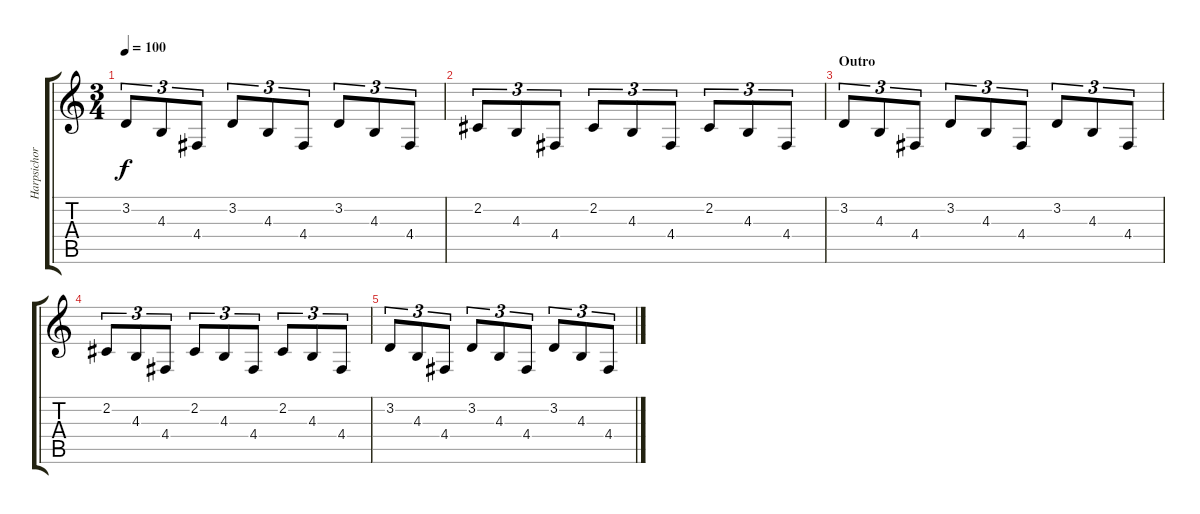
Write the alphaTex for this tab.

\track ("Harpsichord" "Harpsichor") {instrument harpsichord}
\staff {score tabs}
\tuning (E4 B3 G3 D3 A2 E2) {hide}
\ts (3 4)
\tempo 100
\clef g2
\ks c
3.2.8{tu (3 2) dy f} 4.3.8{tu (3 2)} 4.4.8{tu (3 2)} 3.2.8{tu (3 2)} 4.3.8{tu (3 2)} 4.4.8{tu (3 2)} 3.2.8{tu (3 2)} 4.3.8{tu (3 2)} 4.4.8{tu (3 2)} |
2.2.8{tu (3 2)} 4.3.8{tu (3 2)} 4.4.8{tu (3 2)} 2.2.8{tu (3 2)} 4.3.8{tu (3 2)} 4.4.8{tu (3 2)} 2.2.8{tu (3 2)} 4.3.8{tu (3 2)} 4.4.8{tu (3 2)} |
\section ("" "Outro")
3.2.8{tu (3 2) volume 10} 4.3.8{tu (3 2)} 4.4.8{tu (3 2)} 3.2.8{tu (3 2)} 4.3.8{tu (3 2)} 4.4.8{tu (3 2)} 3.2.8{tu (3 2)} 4.3.8{tu (3 2)} 4.4.8{tu (3 2)} |
2.2.8{tu (3 2) volume 7} 4.3.8{tu (3 2)} 4.4.8{tu (3 2)} 2.2.8{tu (3 2)} 4.3.8{tu (3 2)} 4.4.8{tu (3 2)} 2.2.8{tu (3 2)} 4.3.8{tu (3 2)} 4.4.8{tu (3 2)} |
3.2.8{tu (3 2) volume 4} 4.3.8{tu (3 2)} 4.4.8{tu (3 2)} 3.2.8{tu (3 2)} 4.3.8{tu (3 2)} 4.4.8{tu (3 2)} 3.2.8{tu (3 2)} 4.3.8{tu (3 2)} 4.4.8{tu (3 2)}
